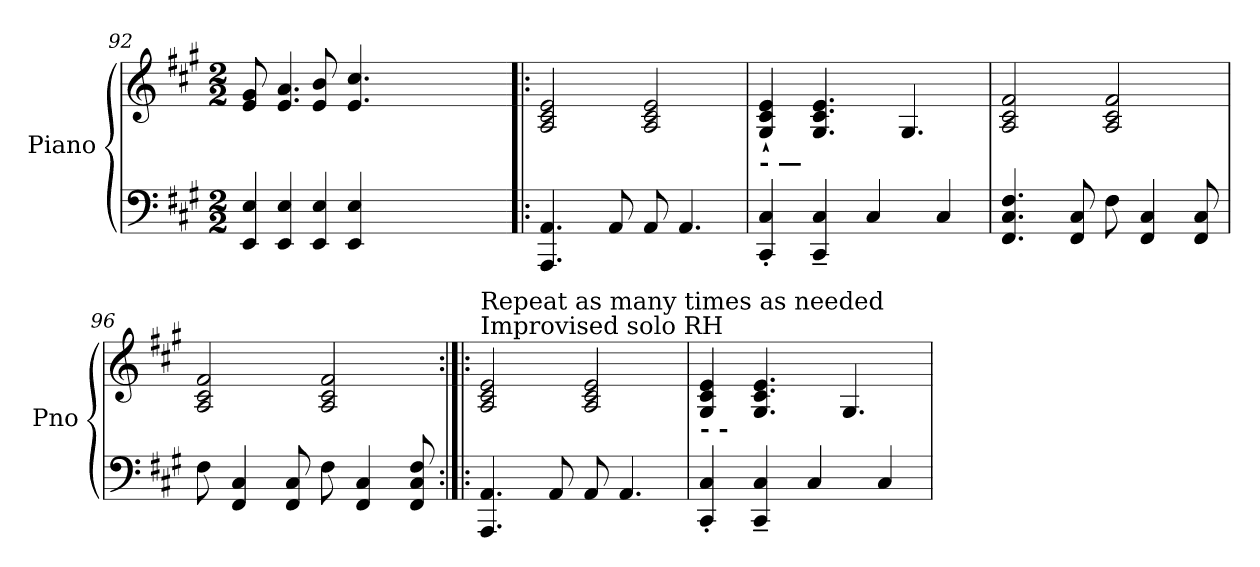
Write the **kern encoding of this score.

**kern	**kern
*part1	*part1
*staff2	*staff1
*I"Piano	*
*I'Pno	*
*clefF4	*clefG2
*k[f#c#g#]	*k[f#c#g#]
*M2/2	*M2/2
=92	=92
*^	*^
4EE/ 4E/	8ryy	8e/ 8g#/	4ryy
.	4EE/ 4E/	4.e/ 4.a/	.
4EE/ 4E/	.	.	8e/ 8b/
.	4EE/ 4E/	.	4.e/ 4.cc#/
2ryy	.	2ryy	.
.	4.ryy	.	.
.	.	.	4ryy
*v	*v	*	*
*	*v	*v
!!LO:LB:g=z
=93!|:	=93!|:
4.AAA/ 4.AA/	2A/ 2c#/ 2e/
8AA/	.
8AA/	2A/ 2c#/ 2e/
4.AA/	.
!!LO:PB:g=z
=94	=94
!	!LO:TX:b:B:t=- —
4CC#/' 4C#/'	4G#/` 4c#/` 4e/`
4CC#/~ 4C#/~	4.G#/ 4.c#/ 4.e/
4C#/	.
.	4.G#/
4C#/	.
=95	=95
4.FF#/ 4.C#/ 4.F#/	2A/ 2c#/ 2f#/
8FF#/ 8C#/	.
8F#\	2A/ 2c#/ 2f#/
4FF#/ 4C#/	.
8FF#/ 8C#/	.
=96	=96
8F#\	2A/ 2c#/ 2f#/
4FF#/ 4C#/	.
8FF#/ 8C#/	.
8F#\	2A/ 2c#/ 2f#/
4FF#/ 4C#/	.
8FF#/ 8C#/ 8F#/	.
=97:|!|:	=97:|!|:
!	!LO:TX:a:t=Improvised solo RH
!	!LO:TX:a:t=Repeat as many times as needed
4.AAA/ 4.AA/	2A/ 2c#/ 2e/
8AA/	.
8AA/	2A/ 2c#/ 2e/
4.AA/	.
=98	=98
!	!LO:TX:b:B:t=- -
4CC#/' 4C#/'	4G#/ 4c#/ 4e/
4CC#/~ 4C#/~	4.G#/ 4.c#/ 4.e/
4C#/	.
.	4.G#/
4C#/	.
=	=
*-	*-
